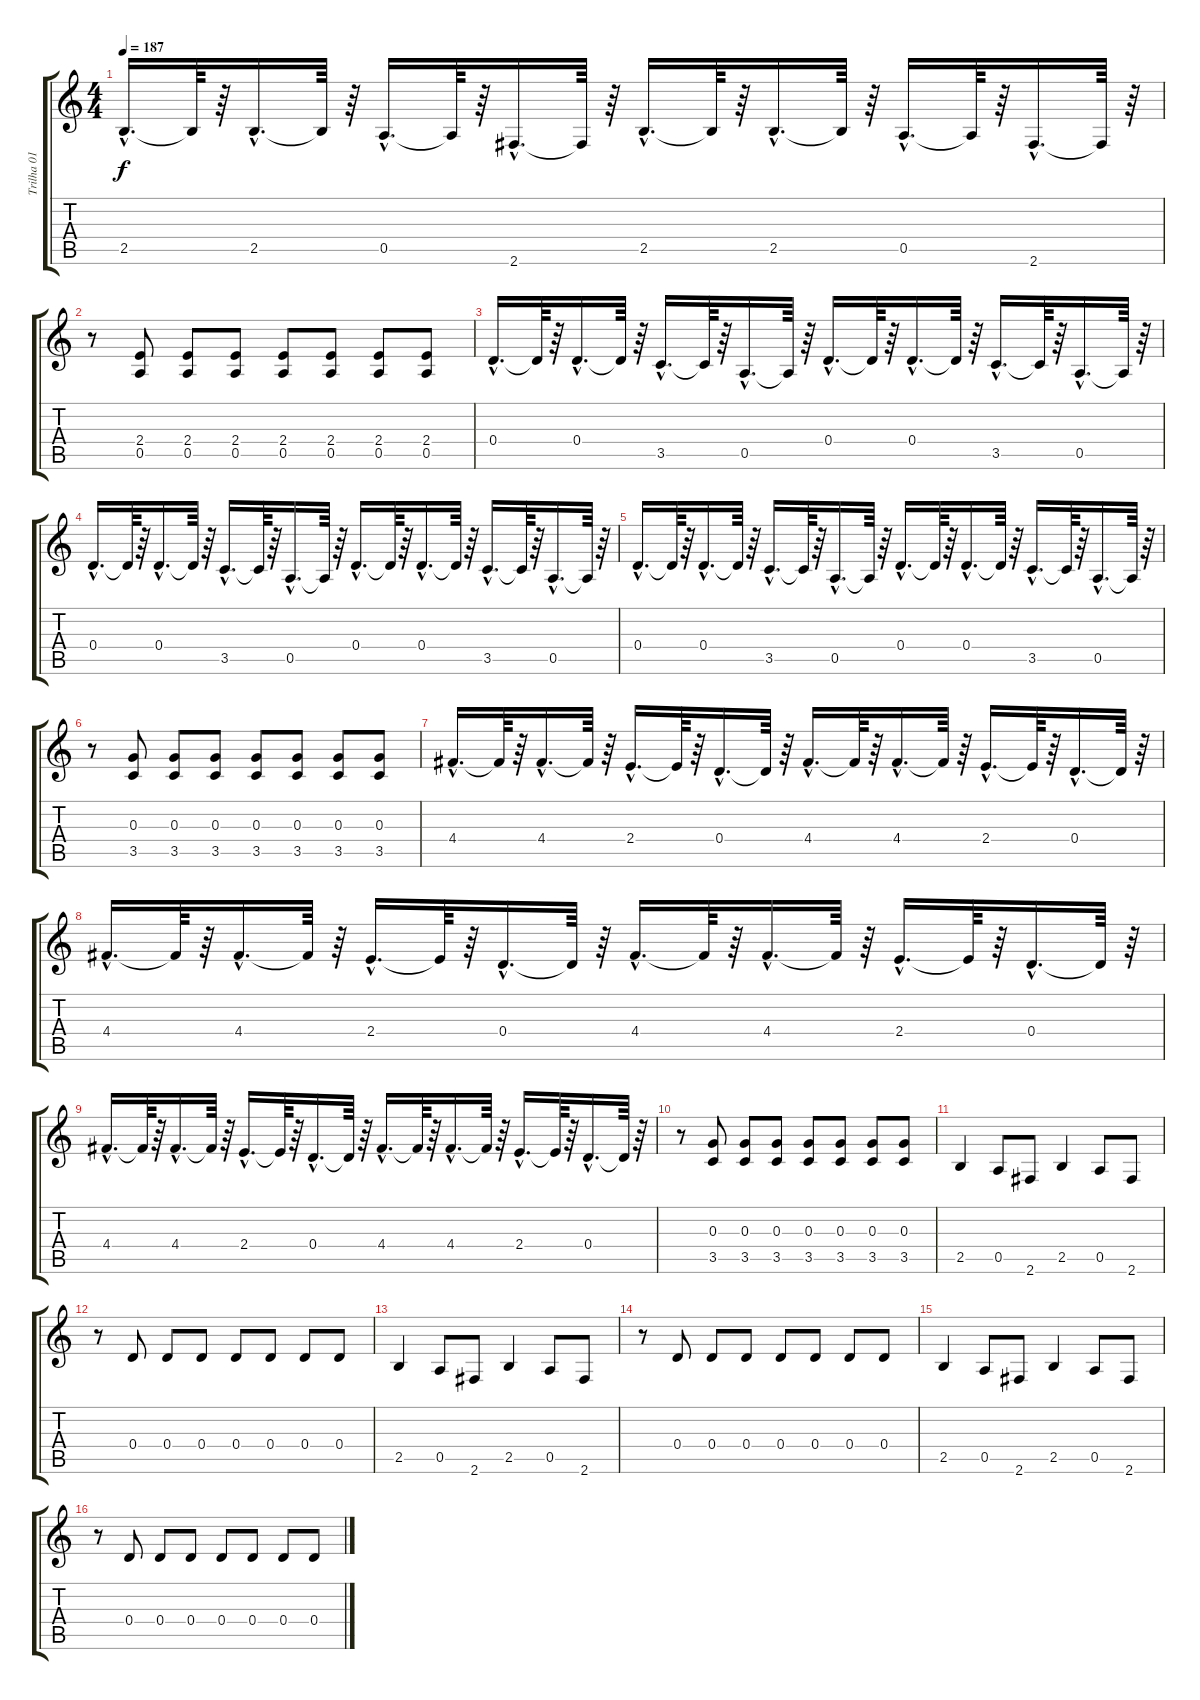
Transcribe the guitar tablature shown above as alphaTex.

\track ("Trilha 01" "Trilha 01") {instrument distortionguitar}
\staff {score tabs}
\tuning (E4 B3 G3 D3 A2 E2) {hide}
\ts (4 4)
\tempo 187
\clef g2
\ks c
2.5{hac}.16{d dy f} 2.5{t}.64 r.64 2.5{hac}.16{d} 2.5{t}.64 r.64 0.5{hac}.16{d} 0.5{t}.64 r.64 2.6{hac}.16{d} 2.6{t}.64 r.64 2.5{hac}.16{d} 2.5{t}.64 r.64 2.5{hac}.16{d} 2.5{t}.64 r.64 0.5{hac}.16{d} 0.5{t}.64 r.64 2.6{hac}.16{d} 2.6{t}.64 r.64 |
r.8 (2.4 0.5).8 (2.4 0.5).8 (2.4 0.5).8 (2.4 0.5).8 (2.4 0.5).8 (2.4 0.5).8 (2.4 0.5).8 |
0.4{hac}.16{d} 0.4{t}.64 r.64 0.4{hac}.16{d} 0.4{t}.64 r.64 3.5{hac}.16{d} 3.5{t}.64 r.64 0.5{hac}.16{d} 0.5{t}.64 r.64 0.4{hac}.16{d} 0.4{t}.64 r.64 0.4{hac}.16{d} 0.4{t}.64 r.64 3.5{hac}.16{d} 3.5{t}.64 r.64 0.5{hac}.16{d} 0.5{t}.64 r.64 |
0.4{hac}.16{d} 0.4{t}.64 r.64 0.4{hac}.16{d} 0.4{t}.64 r.64 3.5{hac}.16{d} 3.5{t}.64 r.64 0.5{hac}.16{d} 0.5{t}.64 r.64 0.4{hac}.16{d} 0.4{t}.64 r.64 0.4{hac}.16{d} 0.4{t}.64 r.64 3.5{hac}.16{d} 3.5{t}.64 r.64 0.5{hac}.16{d} 0.5{t}.64 r.64 |
0.4{hac}.16{d} 0.4{t}.64 r.64 0.4{hac}.16{d} 0.4{t}.64 r.64 3.5{hac}.16{d} 3.5{t}.64 r.64 0.5{hac}.16{d} 0.5{t}.64 r.64 0.4{hac}.16{d} 0.4{t}.64 r.64 0.4{hac}.16{d} 0.4{t}.64 r.64 3.5{hac}.16{d} 3.5{t}.64 r.64 0.5{hac}.16{d} 0.5{t}.64 r.64 |
r.8 (0.3 3.5).8 (0.3 3.5).8 (0.3 3.5).8 (0.3 3.5).8 (0.3 3.5).8 (0.3 3.5).8 (0.3 3.5).8 |
4.4{hac}.16{d} 4.4{t}.64 r.64 4.4{hac}.16{d} 4.4{t}.64 r.64 2.4{hac}.16{d} 2.4{t}.64 r.64 0.4{hac}.16{d} 0.4{t}.64 r.64 4.4{hac}.16{d} 4.4{t}.64 r.64 4.4{hac}.16{d} 4.4{t}.64 r.64 2.4{hac}.16{d} 2.4{t}.64 r.64 0.4{hac}.16{d} 0.4{t}.64 r.64 |
4.4{hac}.16{d} 4.4{t}.64 r.64 4.4{hac}.16{d} 4.4{t}.64 r.64 2.4{hac}.16{d} 2.4{t}.64 r.64 0.4{hac}.16{d} 0.4{t}.64 r.64 4.4{hac}.16{d} 4.4{t}.64 r.64 4.4{hac}.16{d} 4.4{t}.64 r.64 2.4{hac}.16{d} 2.4{t}.64 r.64 0.4{hac}.16{d} 0.4{t}.64 r.64 |
4.4{hac}.16{d} 4.4{t}.64 r.64 4.4{hac}.16{d} 4.4{t}.64 r.64 2.4{hac}.16{d} 2.4{t}.64 r.64 0.4{hac}.16{d} 0.4{t}.64 r.64 4.4{hac}.16{d} 4.4{t}.64 r.64 4.4{hac}.16{d} 4.4{t}.64 r.64 2.4{hac}.16{d} 2.4{t}.64 r.64 0.4{hac}.16{d} 0.4{t}.64 r.64 |
r.8 (0.3 3.5).8 (0.3 3.5).8 (0.3 3.5).8 (0.3 3.5).8 (0.3 3.5).8 (0.3 3.5).8 (0.3 3.5).8 |
2.5.4 0.5.8 2.6.8 2.5.4 0.5.8 2.6.8 |
r.8 0.4.8 0.4.8 0.4.8 0.4.8 0.4.8 0.4.8 0.4.8 |
2.5.4 0.5.8 2.6.8 2.5.4 0.5.8 2.6.8 |
r.8 0.4.8 0.4.8 0.4.8 0.4.8 0.4.8 0.4.8 0.4.8 |
2.5.4 0.5.8 2.6.8 2.5.4 0.5.8 2.6.8 |
r.8 0.4.8 0.4.8 0.4.8 0.4.8 0.4.8 0.4.8 0.4.8
